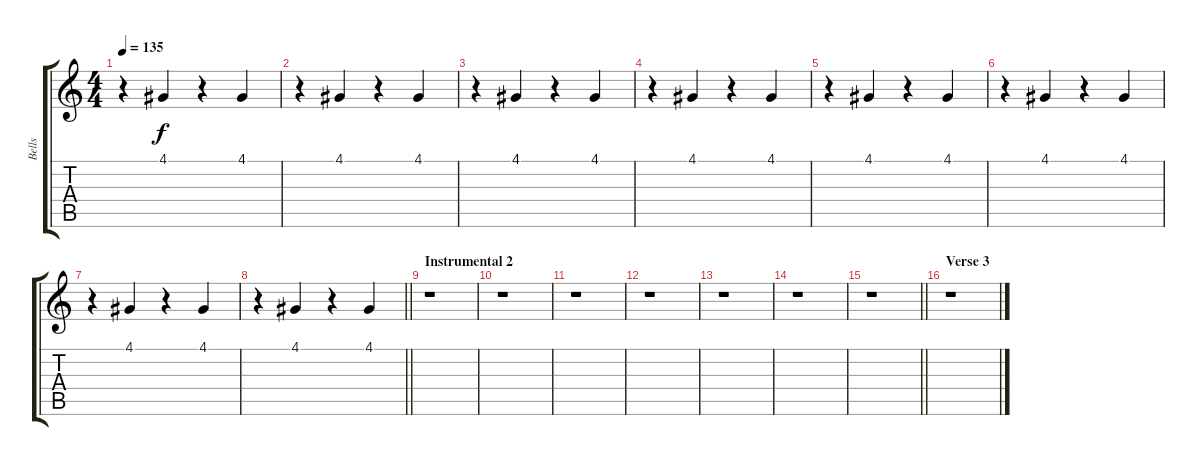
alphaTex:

\track ("Bells" "Bells") {instrument tubularbells}
\staff {score tabs}
\tuning (E4 B3 G3 D3 A2 E2) {hide}
\ts (4 4)
\tempo 135
\clef g2
\ks c
r.4{dy f} 4.1.4 r.4 4.1.4 |
r.4 4.1.4 r.4 4.1.4 |
r.4 4.1.4 r.4 4.1.4 |
r.4 4.1.4 r.4 4.1.4 |
r.4 4.1.4 r.4 4.1.4 |
r.4 4.1.4 r.4 4.1.4 |
r.4 4.1.4 r.4 4.1.4 |
\barLineRight lightlight
r.4 4.1.4 r.4 4.1.4 |
\section ("" "Instrumental 2")
r.1 |
r.1 |
r.1 |
r.1 |
r.1 |
r.1 |
\barLineRight lightlight
r.1 |
\section ("" "Verse 3")
r.1
